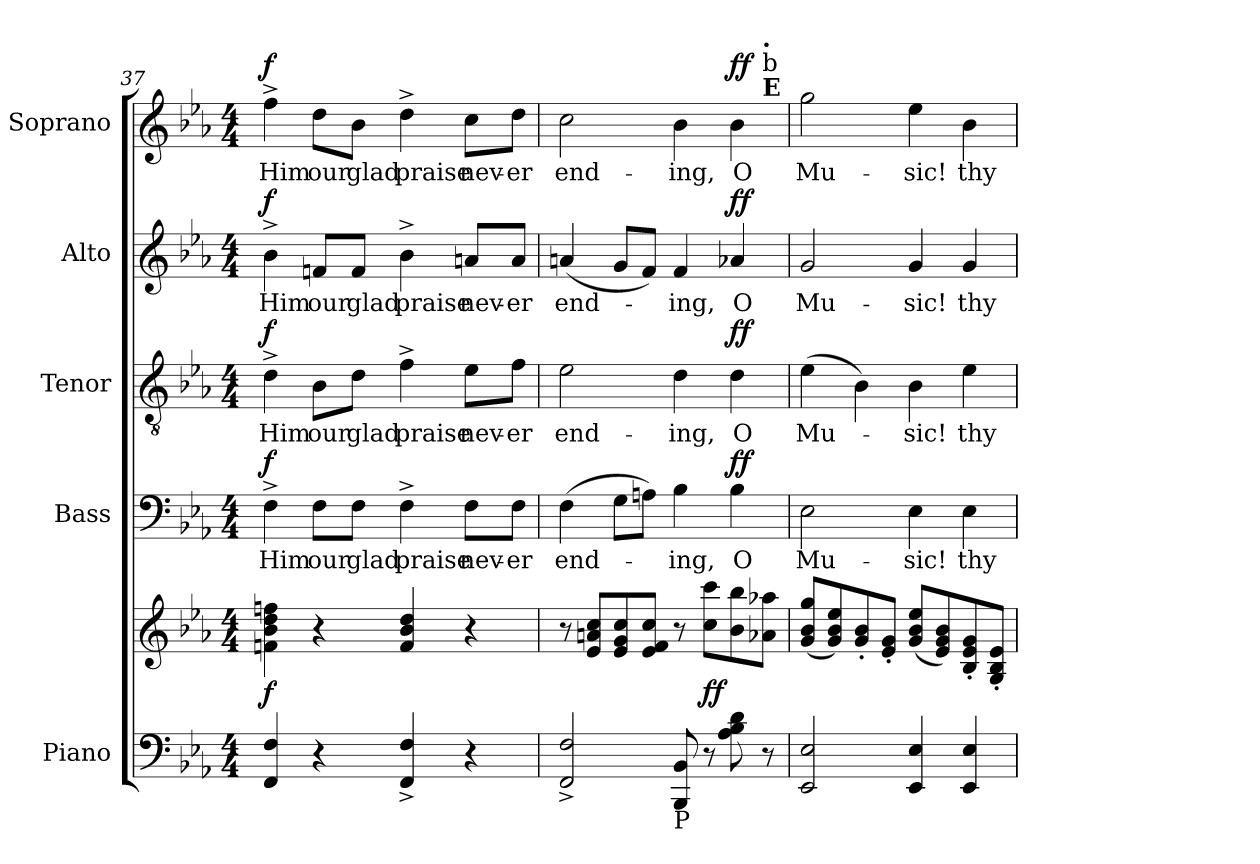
**kern	**kern	**dynam	**kern	**text	**dynam	**kern	**text	**dynam	**kern	**text	**dynam	**kern	**text	**dynam
*part5	*part5	*part5	*part4	*part4	*part4	*part3	*part3	*part3	*part2	*part2	*part2	*part1	*part1	*part1
*staff6	*staff5	*staff5/6	*staff4	*staff4	*staff4	*staff3	*staff3	*staff3	*staff2	*staff2	*staff2	*staff1	*staff1	*staff1
*I"Piano	*	*	*I"Bass	*	*	*I"Tenor	*	*	*I"Alto	*	*	*I"Soprano	*	*
*I'Pno.	*	*	*I'B.	*	*	*I'T.	*	*	*I'A.	*	*	*I'S.	*	*
*clefF4	*clefG2	*	*clefF4	*	*	*clefGv2	*	*	*clefG2	*	*	*clefG2	*	*
*	*	*	*	*	*	*ITrd7c12	*	*	*	*	*	*	*	*
*k[b-e-a-]	*k[b-e-a-]	*	*k[b-e-a-]	*	*	*k[b-e-a-]	*	*	*k[b-e-a-]	*	*	*k[b-e-a-]	*	*
*E-:	*E-:	*	*E-:	*	*	*E-:	*	*	*E-:	*	*	*E-:	*	*
*M4/4	*M4/4	*	*M4/4	*	*	*M4/4	*	*	*M4/4	*	*	*M4/4	*	*
=37	=37	=37	=37	=37	=37	=37	=37	=37	=37	=37	=37	=37	=37	=37
!	!	!	!	!LO:LY:b:color=#000000	!	!	!	!	!	!	!	!	!	!
!	!	!	!	!	!	!	!LO:LY:b:color=#000000	!	!	!	!	!	!	!
!	!	!	!	!	!	!	!	!	!	!LO:LY:b:color=#000000	!	!	!	!
!	!	!	!	!	!	!	!	!	!	!	!	!	!LO:LY:b:color=#000000	!
4FFi/ 4Fi	4fni\ 4b-i 4ddi 4ffni	f	4F^i\	Him	f	4D^i\	Him	f	4b-^i\	Him	f	4ff^i\	Him	f
!	!	!	!	!LO:LY:b:color=#000000	!	!	!	!	!	!	!	!	!	!
!	!	!	!	!	!	!	!LO:LY:b:color=#000000	!	!	!	!	!	!	!
!	!	!	!	!	!	!	!	!	!	!LO:LY:b:color=#000000	!	!	!	!
!	!	!	!	!	!	!	!	!	!	!	!	!	!LO:LY:b:color=#000000	!
4r	4r	.	8Fi\L	our	.	8BB-i\L	our	.	8fni/L	our	.	8ddi\L	our	.
!	!	!	!	!LO:LY:b:color=#000000	!	!	!	!	!	!	!	!	!	!
!	!	!	!	!	!	!	!LO:LY:b:color=#000000	!	!	!	!	!	!	!
!	!	!	!	!	!	!	!	!	!	!LO:LY:b:color=#000000	!	!	!	!
!	!	!	!	!	!	!	!	!	!	!	!	!	!LO:LY:b:color=#000000	!
.	.	.	8Fi\J	glad	.	8Di\J	glad	.	8fi/J	glad	.	8b-i\J	glad	.
!	!	!	!	!LO:LY:b:color=#000000	!	!	!	!	!	!	!	!	!	!
!	!	!	!	!	!	!	!LO:LY:b:color=#000000	!	!	!	!	!	!	!
!	!	!	!	!	!	!	!	!	!	!LO:LY:b:color=#000000	!	!	!	!
!	!	!	!	!	!	!	!	!	!	!	!	!	!LO:LY:b:color=#000000	!
4FFi/^ 4Fi^	4fi/ 4b-i 4ddi	.	4F^i\	praise	.	4F^i\	praise	.	4b-^i\	praise	.	4dd^i\	praise	.
!	!	!	!	!LO:LY:b:color=#000000	!	!	!	!	!	!	!	!	!	!
!	!	!	!	!	!	!	!LO:LY:b:color=#000000	!	!	!	!	!	!	!
!	!	!	!	!	!	!	!	!	!	!LO:LY:b:color=#000000	!	!	!	!
!	!	!	!	!	!	!	!	!	!	!	!	!	!LO:LY:b:color=#000000	!
4r	4r	.	8Fi\L	nev-	.	8E-i\L	nev-	.	8ani/L	nev-	.	8cci\L	nev-	.
!	!	!	!	!LO:LY:b:color=#000000	!	!	!	!	!	!	!	!	!	!
!	!	!	!	!	!	!	!LO:LY:b:color=#000000	!	!	!	!	!	!	!
!	!	!	!	!	!	!	!	!	!	!LO:LY:b:color=#000000	!	!	!	!
!	!	!	!	!	!	!	!	!	!	!	!	!	!LO:LY:b:color=#000000	!
.	.	.	8Fi\J	-er	.	8Fi\J	-er	.	8ai/J	-er	.	8ddi\J	-er	.
!!LO:PB:g=z
=38	=38	=38	=38	=38	=38	=38	=38	=38	=38	=38	=38	=38	=38	=38
!	!	!	!	!LO:LY:b:color=#000000	!	!	!	!	!	!	!	!	!	!
!	!	!	!	!	!	!	!LO:LY:b:color=#000000	!	!	!	!	!	!	!
!	!	!	!	!	!	!	!	!	!	!LO:LY:b:color=#000000	!	!	!	!
!	!	!	!	!	!	!	!	!	!	!	!	!	!LO:LY:b:color=#000000	!
*	*	*	*	*	*	*	*	*	*	*	*	*^	*	*
2FFi/^ 2Fi^	8r	.	(4Fi\	end-	.	2E-i\	end-	.	(4ani/	end-	.	2cci\	2..ryy	end-	.
.	8e-i/ 8ani 8cciL	.	.	.	.	.	.	.	.	.	.	.	.	.	.
.	8e-i/ 8gi 8cci	.	8Gi\L	.	.	.	.	.	8gi/L	.	.	.	.	.	.
.	8e-i/ 8fi 8cciJ	.	8Ani\J)	.	.	.	.	.	8fi/J)	.	.	.	.	.	.
!	!	!	!	!LO:LY:b:color=#000000	!	!	!	!	!	!	!	!	!	!	!
!	!	!	!	!	!	!	!LO:LY:b:color=#000000	!	!	!	!	!	!	!	!
!	!	!	!	!	!	!	!	!	!	!LO:LY:b:color=#000000	!	!	!	!	!
!LO:TX:b:t=P	!	!	!	!	!	!	!	!	!	!	!	!	!	!	!
!	!	!	!	!	!	!	!	!	!	!	!	!	!	!LO:LY:b:color=#000000	!
8BBB-i/ 8BB-i	8r	.	4B-i\	-ing,	.	4Di\	-ing,	.	4fi/	-ing,	.	4b-i\	.	-ing,	.
8r	8cci\ 8ccciL	ff	.	.	.	.	.	.	.	.	.	.	.	.	.
!	!	!	!	!LO:LY:b:color=#000000	!	!	!	!	!	!	!	!	!	!	!
!	!	!	!	!	!	!	!LO:LY:b:color=#000000	!	!	!	!	!	!	!	!
!	!	!	!	!	!	!	!	!	!	!LO:LY:b:color=#000000	!	!	!	!	!
!	!	!	!	!	!	!	!	!	!	!	!	!	!	!LO:LY:b:color=#000000	!
8A-i\ 8B-i 8di	8b-i\ 8bb-i	.	4B-i\	O	ff	4Di\	O	ff	4a-Xi/	O	ff	4b-i\	.	O	ff
!	!	!	!	!	!	!	!	!	!	!	!	!	!LO:TX:a:B:t=E	!	!
!	!	!	!	!	!	!	!	!	!	!	!	!	!LO:TX:t=b	!	!
!	!	!	!	!	!	!	!	!	!	!	!	!	!LO:TX:B:t=.	!	!
8r	8a-Xi\ 8aa-XiJ	.	.	.	.	.	.	.	.	.	.	.	8ryy	.	.
*	*	*	*	*	*	*	*	*	*	*	*	*v	*v	*	*
=39	=39	=39	=39	=39	=39	=39	=39	=39	=39	=39	=39	=39	=39	=39
*	*	*	*	*	*	*	*	*	*	*	*	*^	*	*
!	!	!	!	!LO:LY:b:color=#000000	!	!	!	!	!	!	!	!	!	!	!
*	*	*	*	*	*	*	*	*	*	*	*	*v	*v	*	*
*	*	*	*	*	*	*	*	*	*	*	*	*^	*	*
!	!	!	!	!	!	!	!LO:LY:b:color=#000000	!	!	!	!	!	!	!	!
*	*	*	*	*	*	*	*	*	*	*	*	*v	*v	*	*
*	*	*	*	*	*	*	*	*	*	*	*	*^	*	*
!	!	!	!	!	!	!	!	!	!	!LO:LY:b:color=#000000	!	!	!	!	!
*	*	*	*	*	*	*	*	*	*	*	*	*v	*v	*	*
*	*	*	*	*	*	*	*	*	*	*	*	*^	*	*
!	!	!	!	!	!	!	!	!	!	!	!	!	!	!LO:LY:b:color=#000000	!
*	*	*	*	*	*	*	*	*	*	*	*	*v	*v	*	*
2EE-i/ 2E-i	(8gi/ 8b-i 8ggiL	.	2E-i\	Mu-	.	(4E-i\	Mu-	.	2gi/	Mu-	.	2ggi\	Mu-	.
.	8gi/ 8b-i 8ee-i)	.	.	.	.	.	.	.	.	.	.	.	.	.
.	8gi/' 8b-i'	.	.	.	.	4BB-i\)	.	.	.	.	.	.	.	.
.	8e-i/' 8gi'J	.	.	.	.	.	.	.	.	.	.	.	.	.
!	!	!	!	!LO:LY:b:color=#000000	!	!	!	!	!	!	!	!	!	!
!	!	!	!	!	!	!	!LO:LY:b:color=#000000	!	!	!	!	!	!	!
!	!	!	!	!	!	!	!	!	!	!LO:LY:b:color=#000000	!	!	!	!
!	!	!	!	!	!	!	!	!	!	!	!	!	!LO:LY:b:color=#000000	!
4EE-i/ 4E-i	(8gi/ 8b-i 8ee-iL	.	4E-i\	-sic!	.	4BB-i\	-sic!	.	4gi/	-sic!	.	4ee-i\	-sic!	.
.	8e-i/ 8gi 8b-i)	.	.	.	.	.	.	.	.	.	.	.	.	.
!	!	!	!	!LO:LY:b:color=#000000	!	!	!	!	!	!	!	!	!	!
!	!	!	!	!	!	!	!LO:LY:b:color=#000000	!	!	!	!	!	!	!
!	!	!	!	!	!	!	!	!	!	!LO:LY:b:color=#000000	!	!	!	!
!	!	!	!	!	!	!	!	!	!	!	!	!	!LO:LY:b:color=#000000	!
4EE-i/ 4E-i	8B-i/' 8e-i' 8gi'	.	4E-i\	thy	.	4E-i\	thy	.	4gi/	thy	.	4b-i\	thy	.
.	8Gi/' 8B-i' 8e-i'J	.	.	.	.	.	.	.	.	.	.	.	.	.
=	=	=	=	=	=	=	=	=	=	=	=	=	=	=
*-	*-	*-	*-	*-	*-	*-	*-	*-	*-	*-	*-	*-	*-	*-
